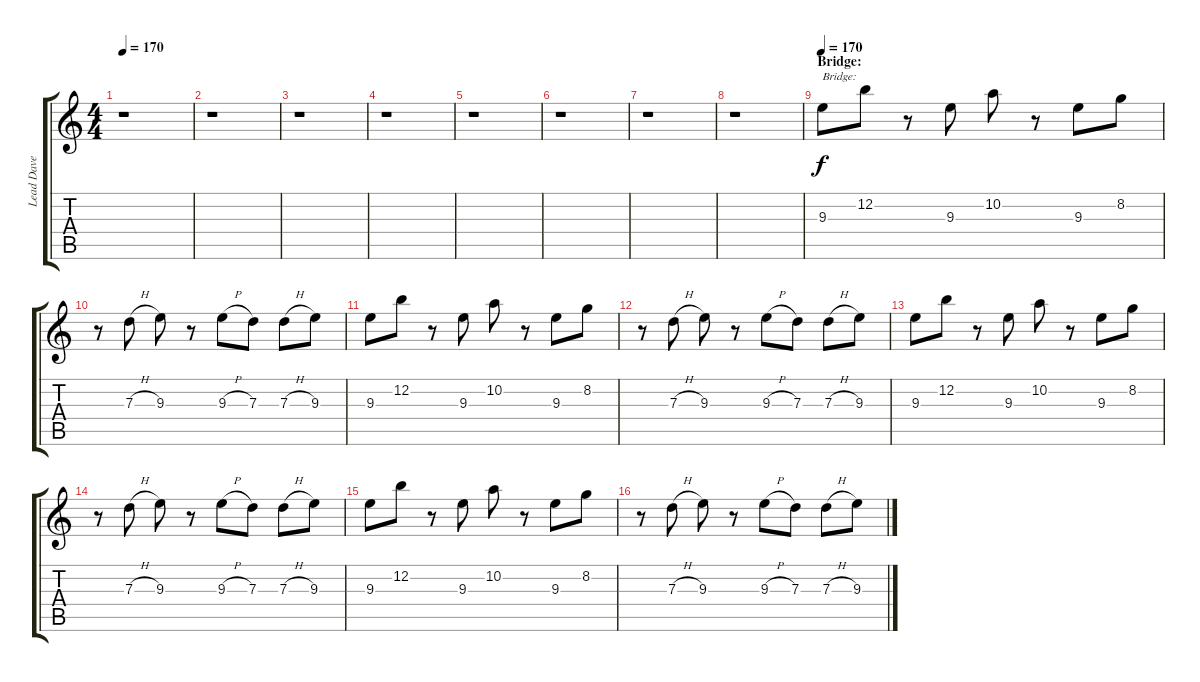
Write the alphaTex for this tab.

\track ("Lead Dave Murray" "Lead Dave ") {instrument distortionguitar}
\staff {score tabs}
\tuning (E4 B3 G3 D3 A2 E2) {hide}
\ts (4 4)
\tempo 170
\clef g2
\ks c
r.1{dy f} |
r.1 |
r.1 |
r.1 |
r.1 |
r.1 |
r.1 |
r.1 |
\section ("" "Bridge:")
\tempo 170
9.3.8{txt "Bridge:" instrument distortionguitar} 12.2.8 r.8 9.3.8 10.2.8 r.8 9.3.8 8.2.8 |
r.8 7.3{h}.8 9.3.8 r.8 9.3{h}.8 7.3.8 7.3{h}.8 9.3.8 |
9.3.8 12.2.8 r.8 9.3.8 10.2.8 r.8 9.3.8 8.2.8 |
r.8 7.3{h}.8 9.3.8 r.8 9.3{h}.8 7.3.8 7.3{h}.8 9.3.8 |
9.3.8 12.2.8 r.8 9.3.8 10.2.8 r.8 9.3.8 8.2.8 |
r.8 7.3{h}.8 9.3.8 r.8 9.3{h}.8 7.3.8 7.3{h}.8 9.3.8 |
9.3.8 12.2.8 r.8 9.3.8 10.2.8 r.8 9.3.8 8.2.8 |
r.8 7.3{h}.8 9.3.8 r.8 9.3{h}.8 7.3.8 7.3{h}.8 9.3.8
